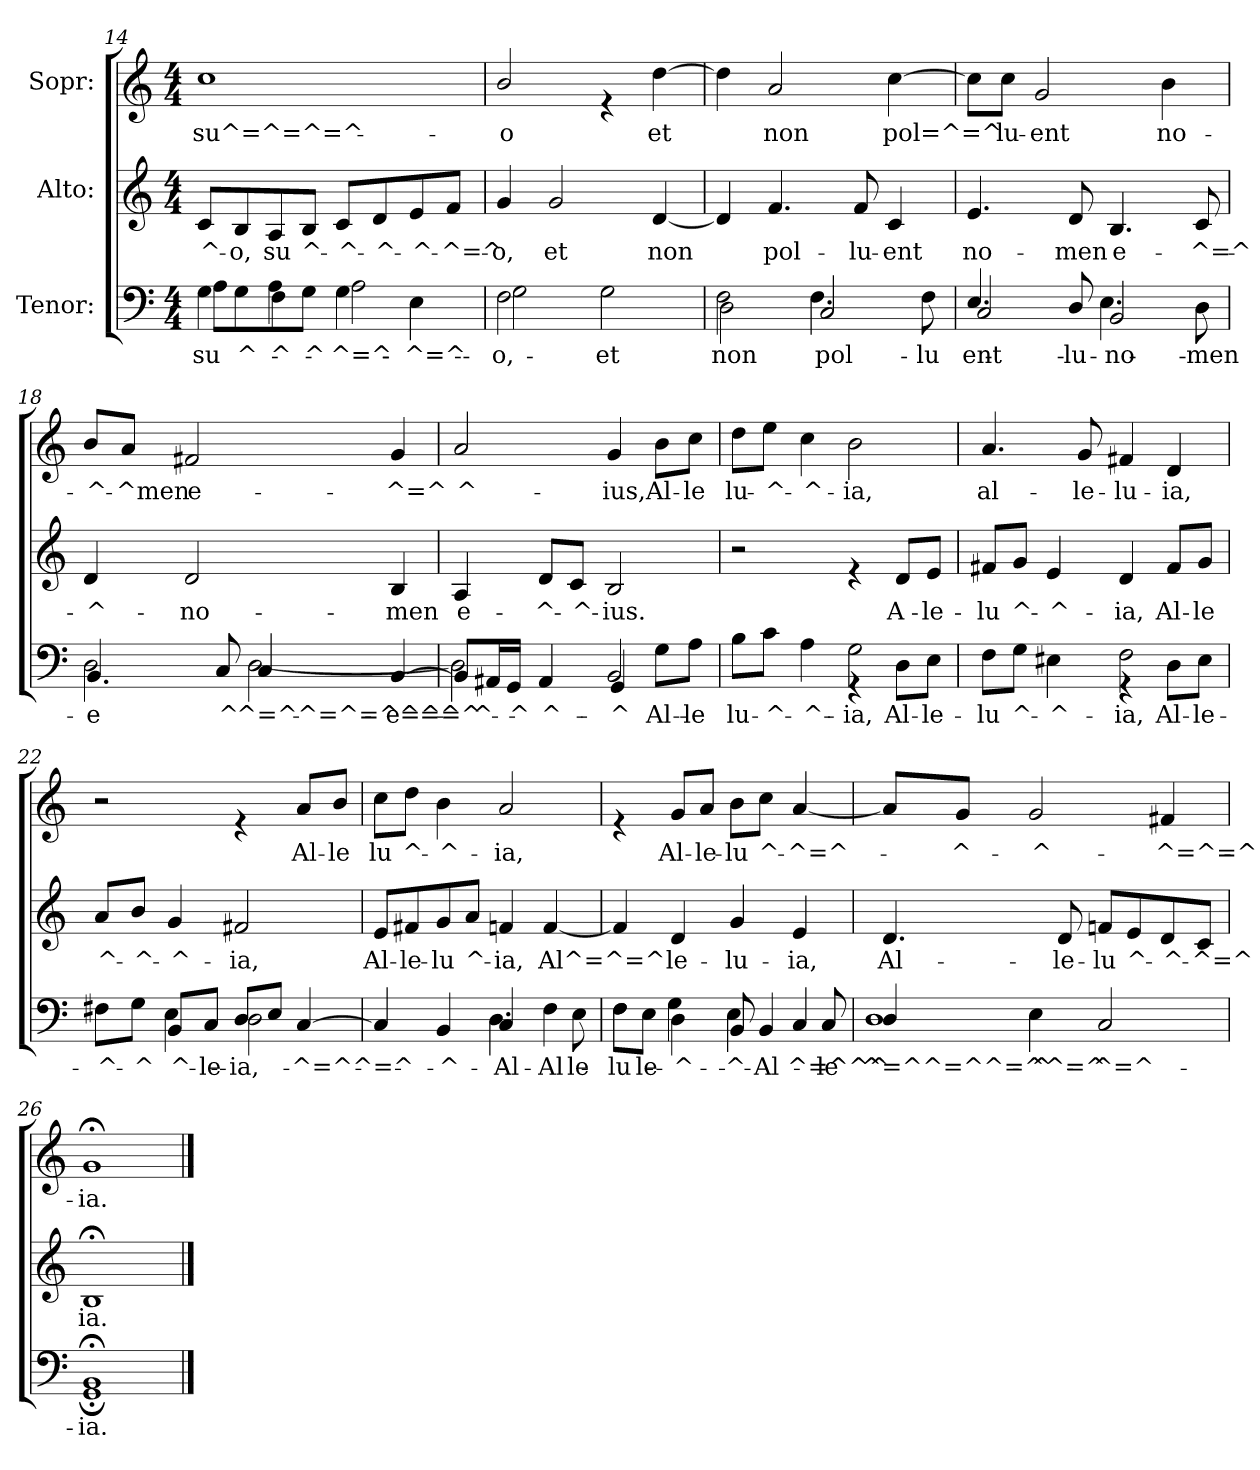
**kern	**text	**kern	**text	**kern	**text
*part3	*part3	*part2	*part2	*part1	*part1
*staff3	*staff3	*staff2	*staff2	*staff1	*staff1
*I"Tenor:	*	*I"Alto:	*	*I"Sopr:	*
!!LO:LB:g=z
*clefF4	*	*clefG2	*	*clefG2	*
*k[]	*	*k[]	*	*k[]	*
*C:	*	*C:	*	*C:	*
*M4/4	*	*M4/4	*	*M4/4	*
=14	=14	=14	=14	=14	=14
!	!LO:LY:b	!	!	!	!
*^	*	*	*	*	*
!	!	!LO:LY:b	!	!LO:LY:b	!	!LO:LY:b
4G\	8A\L	-su	8c/L	-^-	1cc	-su^=^=^=^-
!	!	!LO:LY:b	!	!LO:LY:b	!	!
.	8G\	^-	8B/	-o,	.	.
!	!	!LO:LY:b	!	!	!	!
!	!	!LO:LY:b	!	!LO:LY:b	!	!
4A\	8F\	-^-	8A/	su	.	.
!	!	!LO:LY:b	!	!LO:LY:b	!	!
.	8G\J	-^-	8B/J	^-	.	.
!	!	!LO:LY:b	!	!	!	!
!	!	!LO:LY:b	!	!LO:LY:b	!	!
4G\	2A\	-^=^-	8c/L	-^-	.	.
!	!	!	!	!LO:LY:b	!	!
.	.	.	8d/	-^-	.	.
!	!	!LO:LY:b	!	!LO:LY:b	!	!
4E\	.	-^=^-	8e/	-^-	.	.
!	!	!	!	!LO:LY:b	!	!
.	.	.	8f/J	-^=^-	.	.
=15	=15	=15	=15	=15	=15	=15
!	!	!LO:LY:b	!	!	!	!
!	!	!LO:LY:b	!	!LO:LY:b	!	!LO:LY:b
2F\	2G\	o,	4g/	-o,	2b/	-o
!	!	!	!	!LO:LY:b	!	!
.	.	.	2g/	et	.	.
!	!	!LO:LY:b	!	!	!	!
2ryy	2G\	et	.	.	4re	.
!	!	!	!	!LO:LY:b	!	!LO:LY:b
.	.	.	[<4d/	non	[>4dd\	et
=16	=16	=16	=16	=16	=16	=16
!	!	!LO:LY:b	!	!	!	!
!	!	!LO:LY:b	!	!	!	!
2F\	2D\	non	4d/]	.	4dd\]	.
!	!	!	!	!LO:LY:b	!	!LO:LY:b
.	.	.	4.f/	pol-	2a/	non
!	!	!LO:LY:b	!	!	!	!
!	!	!LO:LY:b	!	!	!	!
2C/	4.F\	pol-	.	.	.	.
!	!	!	!	!LO:LY:b	!	!
.	.	.	8f/	-lu-	.	.
!	!	!	!	!LO:LY:b	!	!LO:LY:b
.	.	.	4c/	-ent	[>4cc\	pol=^=^
!	!	!LO:LY:b	!	!	!	!
.	8F\	-lu-	.	.	.	.
=17	=17	=17	=17	=17	=17	=17
!	!	!LO:LY:b	!	!	!	!
!	!	!LO:LY:b	!	!LO:LY:b	!	!
4.E/	2C/	ent	4.e/	no-	8cc\L]	.
!	!	!	!	!	!	!LO:LY:b
.	.	.	.	.	8cc\J	lu-
!	!	!	!	!	!	!LO:LY:b
.	.	.	.	.	2g/	-ent
!	!	!LO:LY:b	!	!LO:LY:b	!	!
8D/	.	-lu-	8d/	-men	.	.
!	!	!LO:LY:b	!	!	!	!
!	!	!LO:LY:b	!	!LO:LY:b	!	!
2BB/	4.E\	no-	4.B/	e-	.	.
!	!	!	!	!	!	!LO:LY:b
.	.	.	.	.	4b\	no-
!	!	!LO:LY:b	!	!LO:LY:b	!	!
.	8D\	-men	8c/	-^=^-	.	.
!!LO:PB:g=z
=18	=18	=18	=18	=18	=18	=18
!	!	!LO:LY:b	!	!	!	!
!	!	!LO:LY:b	!	!LO:LY:b	!	!LO:LY:b
2D\	4.BB/	e	4d/	-^-	8b/L	-^-
!	!	!	!	!	!	!LO:LY:b
.	.	.	.	.	8a/J	-^men
!	!	!	!	!LO:LY:b	!	!LO:LY:b
.	.	.	2d/	-no-	2f#X/	e-
!	!	!LO:LY:b	!	!	!	!
.	8C/	^-	.	.	.	.
!	!	!LO:LY:b	!	!	!	!
!	!	!LO:LY:b	!	!	!	!
4C/	[>2D\	-^=^^=^=^^=^	.	.	.	.
!	!	!LO:LY:b	!	!LO:LY:b	!	!LO:LY:b
[<4BB/	.	e=^=^	4B/	-men	4g/	-^=^
=19	=19	=19	=19	=19	=19	=19
!	!	!	!	!LO:LY:b	!	!LO:LY:b
8BB/L]	2D\]	.	4A/	e-	2a/	^-
!	!	!LO:LY:b	!	!	!	!
16AA#X/L	.	^-	.	.	.	.
!	!	!LO:LY:b	!	!	!	!
16GG/JJ	.	-^	.	.	.	.
!	!	!LO:LY:b	!	!LO:LY:b	!	!
4AA#/	.	^-	8d/L	-^-	.	.
!	!	!	!	!LO:LY:b	!	!
.	.	.	8c/J	-^-	.	.
!	!	!LO:LY:b	!	!	!	!
!	!	!LO:LY:b	!	!LO:LY:b	!	!LO:LY:b
2BB/	4GG/	^-	2B/	-ius.	4g/	-ius,
!	!	!LO:LY:b	!	!	!	!LO:LY:b
.	8G\L	-Al-	.	.	8b\L	Al-
!	!	!LO:LY:b	!	!	!	!LO:LY:b
.	8A\J	-le	.	.	8cc\J	-le
=20	=20	=20	=20	=20	=20	=20
!	!	!LO:LY:b	!	!	!	!LO:LY:b
2ryy	8B\L	-lu	2r	.	8dd\L	lu-
!	!	!LO:LY:b	!	!	!	!LO:LY:b
.	8c\J	^-	.	.	8ee\J	-^-
!	!	!LO:LY:b	!	!	!	!LO:LY:b
.	4A\	-^-	.	.	4cc\	-^-
!	!	!LO:LY:b	!	!	!	!LO:LY:b
4rGG	2G\	-ia,	4re	.	2b\	-ia,
!	!	!LO:LY:b	!	!LO:LY:b	!	!
8D\L	.	Al-	8d/L	A-	.	.
!	!	!LO:LY:b	!	!LO:LY:b	!	!
8E\J	.	-le-	8e/J	-le-	.	.
=21	=21	=21	=21	=21	=21	=21
!	!	!LO:LY:b	!	!LO:LY:b	!	!LO:LY:b
8F\L	2ryy	lu	8f#X/L	-lu	4.a/	al-
!	!	!LO:LY:b	!	!LO:LY:b	!	!
8G\J	.	^-	8g/J	^-	.	.
!	!	!LO:LY:b	!	!LO:LY:b	!	!
4E#X\	.	-^-	4e/	-^-	.	.
!	!	!	!	!	!	!LO:LY:b
.	.	.	.	.	8g/	-le-
!	!	!LO:LY:b	!	!LO:LY:b	!	!LO:LY:b
2F\	4rGG	-ia,	4d/	-ia,	4f#X/	-lu-
!	!	!LO:LY:b	!	!LO:LY:b	!	!LO:LY:b
.	8D\L	Al-	8f#/L	Al-	4d/	-ia,
!	!	!LO:LY:b	!	!LO:LY:b	!	!
.	8E#\J	-le-	8g/J	-le	.	.
!!LO:LB:g=z
=22	=22	=22	=22	=22	=22	=22
!	!	!LO:LY:b	!	!LO:LY:b	!	!
4ryy	8F#X\L	-^-	8a/L	^-	2r	.
!	!	!LO:LY:b	!	!LO:LY:b	!	!
.	8G\J	-^-	8b/J	-^-	.	.
!	!	!LO:LY:b	!	!	!	!
!	!	!LO:LY:b	!	!LO:LY:b	!	!
8BB/L	4E\	-^-	4g/	-^-	.	.
!	!	!LO:LY:b	!	!	!	!
8C/J	.	-le-	.	.	.	.
!	!	!LO:LY:b	!	!	!	!
!	!	!LO:LY:b	!	!LO:LY:b	!	!
8D/L	2D\	-ia,	2f#X/	-ia,	4re	.
8E/J	.	.	.	.	.	.
!	!	!LO:LY:b	!	!	!	!LO:LY:b
[<4C/	.	^=^^=^-	.	.	8a/L	Al-
!	!	!	!	!	!	!LO:LY:b
.	.	.	.	.	8b/J	-le
=23	=23	=23	=23	=23	=23	=23
!	!	!	!	!LO:LY:b	!	!LO:LY:b
4C/]	2ryy	.	8e/L	Al-	8cc\L	lu
!	!	!	!	!LO:LY:b	!	!LO:LY:b
.	.	.	8f#X/	-le-	8dd\J	^-
!	!	!LO:LY:b	!	!LO:LY:b	!	!LO:LY:b
4BB/	.	^-	8g/	-lu	4b\	-^-
!	!	!	!	!LO:LY:b	!	!
.	.	.	8a/J	^-	.	.
!	!	!LO:LY:b	!	!	!	!
!	!	!LO:LY:b	!	!LO:LY:b	!	!LO:LY:b
4C/	4.D\	-Al-	4fn/	-ia,	2a/	-ia,
!	!	!LO:LY:b	!	!LO:LY:b	!	!
4F\	.	Al-	[<4f/	Al^=^=^	.	.
!	!	!LO:LY:b	!	!	!	!
.	8E\	-le-	.	.	.	.
=24	=24	=24	=24	=24	=24	=24
!	!	!LO:LY:b	!	!	!	!
!	!	!LO:LY:b	!	!	!	!
8F\L	4F\	lu	4f/]	.	4re	.
!	!	!LO:LY:b	!	!	!	!
8E\J	.	-le-	.	.	.	.
!	!	!LO:LY:b	!	!	!	!
!	!	!LO:LY:b	!	!LO:LY:b	!	!LO:LY:b
4D\	4G\	^-	4d/	le-	8g/L	Al-
!	!	!	!	!	!	!LO:LY:b
.	.	.	.	.	8a/J	-le-
!	!	!LO:LY:b	!	!	!	!
!	!	!LO:LY:b	!	!LO:LY:b	!	!LO:LY:b
8BB/	4E\	-^-	4g/	-lu-	8b\L	-lu
!	!	!LO:LY:b	!	!	!	!LO:LY:b
4BB/	.	Al-	.	.	8cc\J	^-
!	!	!LO:LY:b	!	!LO:LY:b	!	!LO:LY:b
.	4C/	-^=^^^	4e/	-ia,	[<4a/	-^=^-
!	!	!LO:LY:b	!	!	!	!
8C/	.	-le	.	.	.	.
=25	=25	=25	=25	=25	=25	=25
!	!	!LO:LY:b	!	!	!	!
!	!	!LO:LY:b	!	!LO:LY:b	!	!
4D/	1D	-^=^^=^^=^^=^-	4.d/	Al-	8a/L]	.
!	!	!	!	!	!	!LO:LY:b
.	.	.	.	.	8g/J	-^-
!	!	!LO:LY:b	!	!	!	!LO:LY:b
4E\	.	^-	.	.	2g/	-^-
!	!	!	!	!LO:LY:b	!	!
.	.	.	8d/	-le-	.	.
!	!	!LO:LY:b	!	!LO:LY:b	!	!
2C/	.	-^=^-	8fni/L	-lu	.	.
!	!	!	!	!LO:LY:b	!	!
.	.	.	8e/	^-	.	.
!	!	!	!	!LO:LY:b	!	!LO:LY:b
.	.	.	8d/	-^-	4f#X/	-^=^=^-
!	!	!	!	!LO:LY:b	!	!
.	.	.	8c/J	-^=^	.	.
=26	=26	=26	=26	=26	=26	=26
!	!	!LO:LY:b	!	!	!	!
!	!	!LO:LY:b	!	!LO:LY:b	!	!LO:LY:b
1BB;<	1GG;<	ia.	1B;	ia.	1g;	-ia.
*v	*v	*	*	*	*	*
==	==	==	==	==	==
*-	*-	*-	*-	*-	*-
